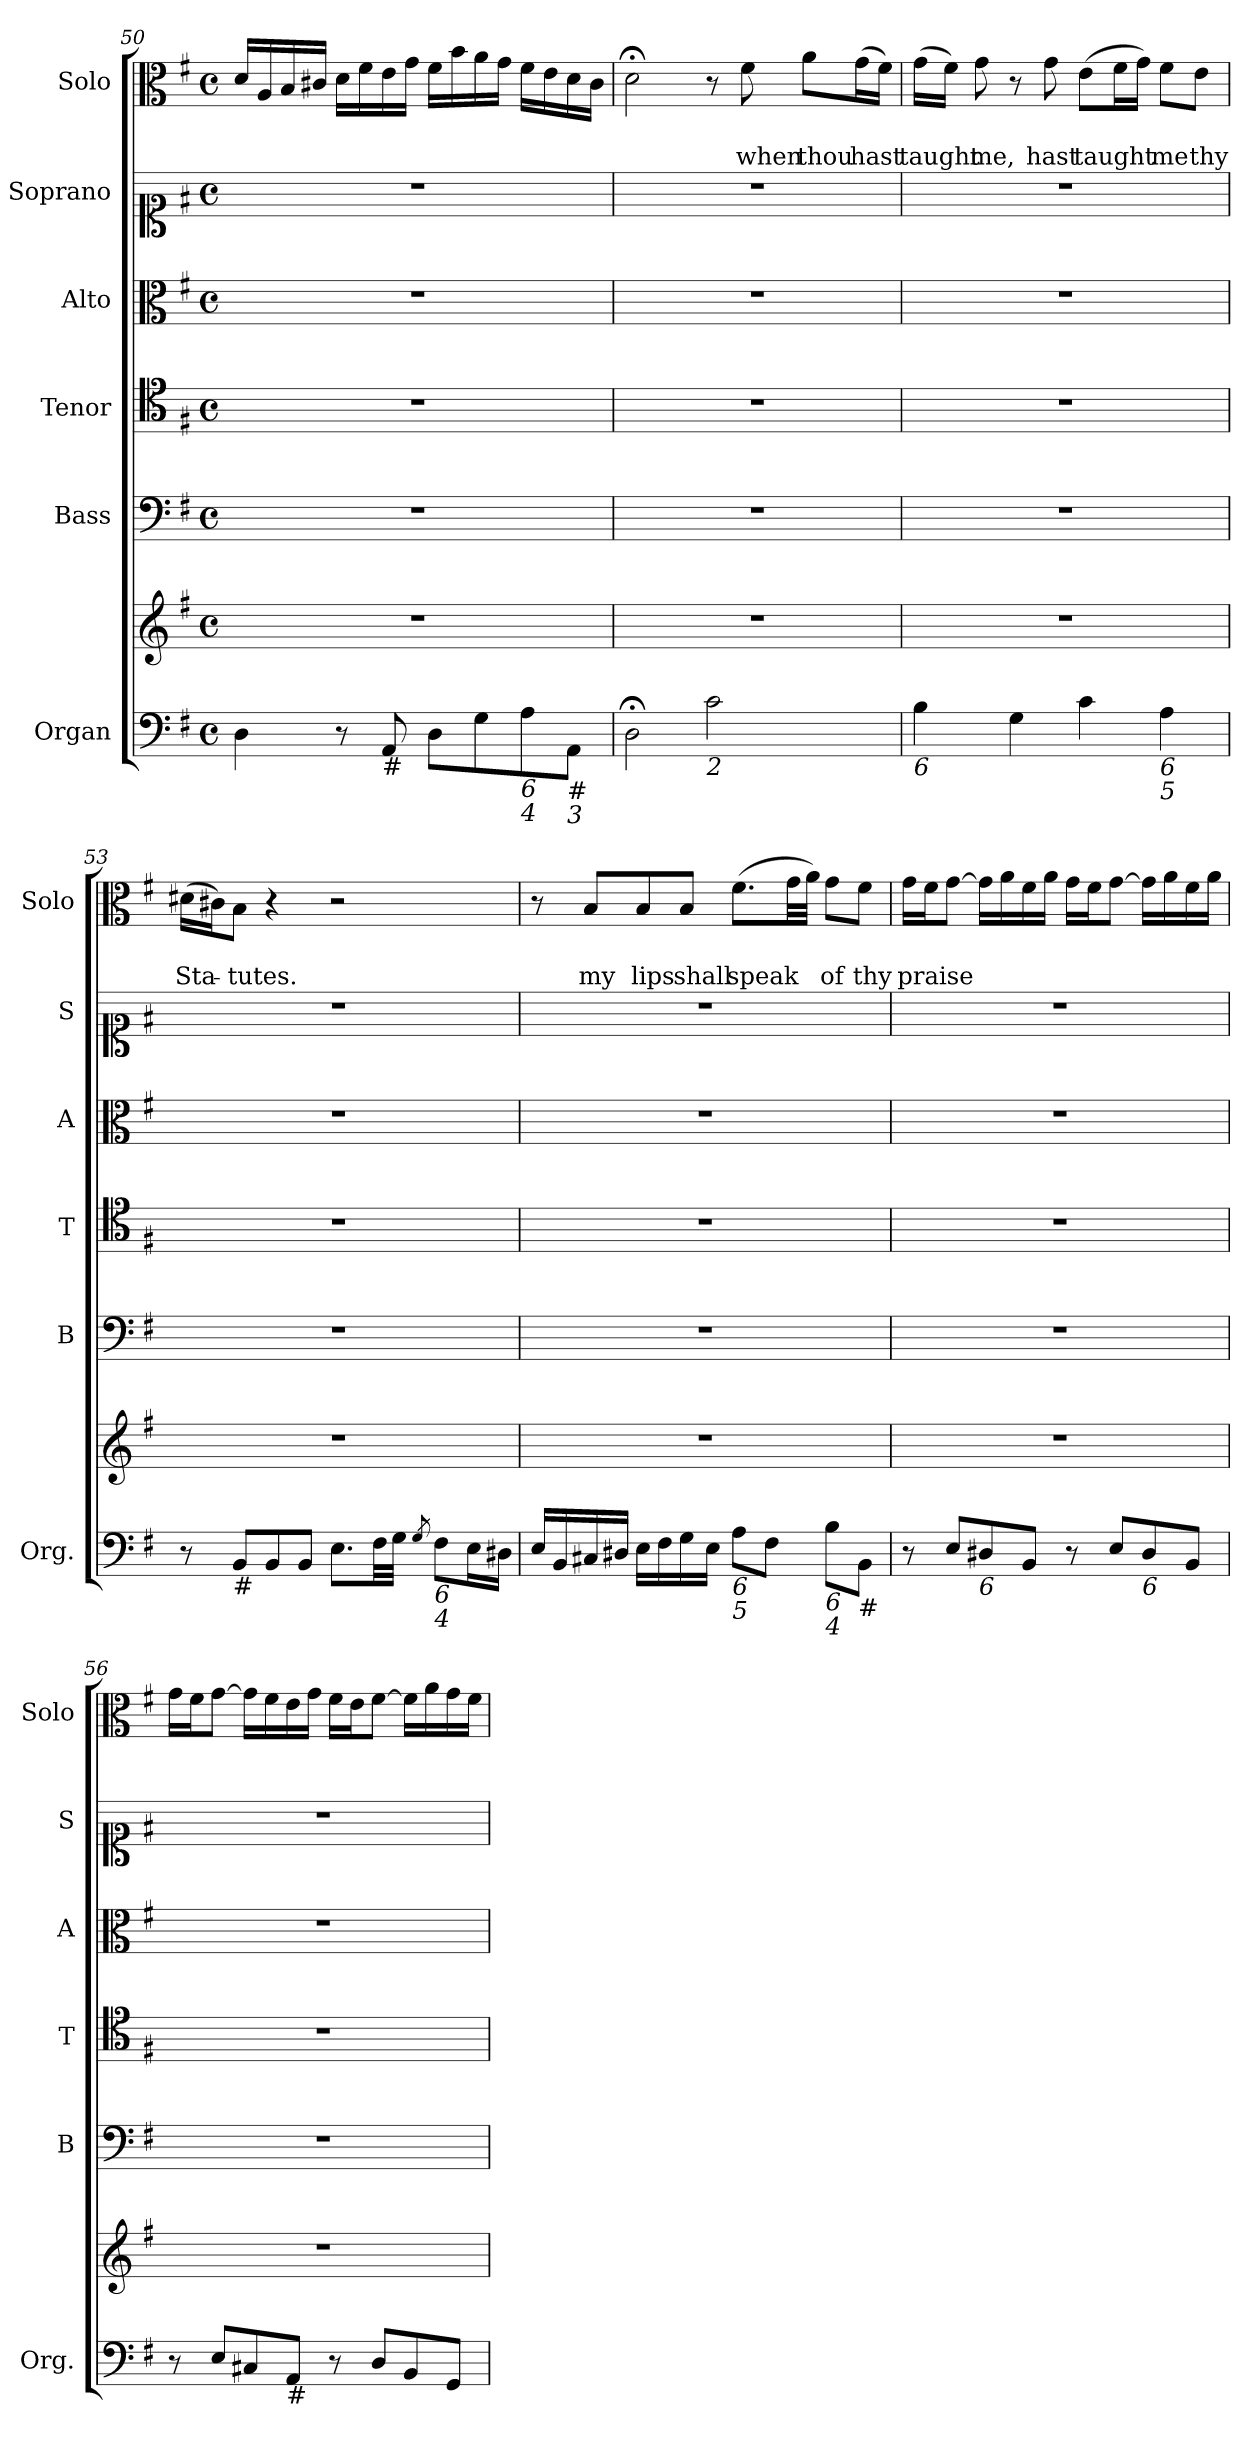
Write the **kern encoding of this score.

**kern	**kern	**kern	**kern	**kern	**kern	**kern	**text	**text
*part6	*part6	*part5	*part4	*part3	*part2	*part1	*part1	*part1
*staff7	*staff6	*staff5	*staff4	*staff3	*staff2	*staff1	*staff1	*staff1
*I"Organ	*	*I"Bass	*I"Tenor	*I"Alto	*I"Soprano	*I"Solo	*	*
*I'Org.	*	*I'B	*I'T	*I'A	*I'S	*I'Solo	*	*
!!LO:PB:g=z
*clefF4	*clefG2	*clefF4	*clefC4	*clefC3	*clefC1	*clefC3	*	*
*k[f#]	*k[f#]	*k[f#]	*k[f#]	*k[f#]	*k[f#]	*k[f#]	*	*
*e:	*e:	*e:	*e:	*e:	*e:	*e:	*	*
*M4/4	*M4/4	*M4/4	*M4/4	*M4/4	*M4/4	*M4/4	*	*
*met(c)	*met(c)	*met(c)	*met(c)	*met(c)	*met(c)	*met(c)	*	*
=50	=50	=50	=50	=50	=50	=50	=50	=50
4D\	1r	1r	1r	1r	1r	16d/LL	.	.
.	.	.	.	.	.	16A/	.	.
.	.	.	.	.	.	16B/	.	.
.	.	.	.	.	.	16c#X/JJ	.	.
8r	.	.	.	.	.	16d\LL	.	.
.	.	.	.	.	.	16f#\	.	.
!LO:TX:b:i:t=#	!	!	!	!	!	!	!	!
8AA/	.	.	.	.	.	16e\	.	.
.	.	.	.	.	.	16g\JJ	.	.
8D\L	.	.	.	.	.	16f#\LL	.	.
.	.	.	.	.	.	16b\	.	.
8G\	.	.	.	.	.	16a\	.	.
.	.	.	.	.	.	16g\JJ	.	.
!LO:TX:b:i:t=6	!	!	!	!	!	!	!	!
!LO:TX:b:i:t=4	!	!	!	!	!	!	!	!
8A\	.	.	.	.	.	16f#\LL	.	.
.	.	.	.	.	.	16e\	.	.
!LO:TX:b:i:t=#	!	!	!	!	!	!	!	!
!LO:TX:b:i:t=3	!	!	!	!	!	!	!	!
8AA\J	.	.	.	.	.	16d\	.	.
.	.	.	.	.	.	16c#\JJ	.	.
=51	=51	=51	=51	=51	=51	=51	=51	=51
2D;<\	1r	1r	1r	1r	1r	2d;<\	.	.
!LO:TX:b:i:t=2	!	!	!	!	!	!	!	!
2c\	.	.	.	.	.	8r	.	.
!	!	!	!	!	!	!	!	!LO:LY:b
.	.	.	.	.	.	8f#\	.	when
!	!	!	!	!	!	!	!	!LO:LY:b
.	.	.	.	.	.	8a\L	.	thou
!	!	!	!	!	!	!	!	!LO:LY:b
.	.	.	.	.	.	(>16g\L	.	hast
.	.	.	.	.	.	16f#\JJ)	.	.
=52	=52	=52	=52	=52	=52	=52	=52	=52
!LO:TX:b:i:t=6	!	!	!	!	!	!	!	!
!	!	!	!	!	!	!	!	!LO:LY:b
4B\	1r	1r	1r	1r	1r	(>16g\LL	.	taught
.	.	.	.	.	.	16f#\JJ)	.	.
!	!	!	!	!	!	!	!	!LO:LY:b
.	.	.	.	.	.	8g\	.	me,
4G\	.	.	.	.	.	8r	.	.
!	!	!	!	!	!	!	!	!LO:LY:b
.	.	.	.	.	.	8g\	.	hast
!	!	!	!	!	!	!	!	!LO:LY:b
4c\	.	.	.	.	.	(>8e\L	.	taught
.	.	.	.	.	.	16f#\L	.	.
.	.	.	.	.	.	16g\JJ)	.	.
!LO:TX:b:i:t=6	!	!	!	!	!	!	!	!
!LO:TX:b:i:t=5	!	!	!	!	!	!	!	!
!	!	!	!	!	!	!	!	!LO:LY:b
4A\	.	.	.	.	.	8f#\L	.	me
!	!	!	!	!	!	!	!	!LO:LY:b
.	.	.	.	.	.	8e\J	.	thy
=53	=53	=53	=53	=53	=53	=53	=53	=53
!	!	!	!	!	!	!	!	!LO:LY:b
8r	1r	1r	1r	1r	1r	(>16d#X\LL	.	Sta-
.	.	.	.	.	.	16c#X\J)	.	.
!LO:TX:b:i:t=#	!	!	!	!	!	!	!	!
!	!	!	!	!	!	!	!	!LO:LY:b
8BB/L	.	.	.	.	.	8B\J	.	-tutes.
8BB/	.	.	.	.	.	4r	.	.
8BB/J	.	.	.	.	.	.	.	.
8.E\L	.	.	.	.	.	2r	.	.
32F#\LL	.	.	.	.	.	.	.	.
32G\JJJ	.	.	.	.	.	.	.	.
8qG/	.	.	.	.	.	.	.	.
!LO:TX:b:i:t=6	!	!	!	!	!	!	!	!
!LO:TX:b:i:t=4	!	!	!	!	!	!	!	!
8F#\L	.	.	.	.	.	.	.	.
16E\L	.	.	.	.	.	.	.	.
16D#X\JJ	.	.	.	.	.	.	.	.
!!LO:LB:g=z
=54	=54	=54	=54	=54	=54	=54	=54	=54
16E/LL	1r	1r	1r	1r	1r	8r	.	.
16BB/	.	.	.	.	.	.	.	.
!	!	!	!	!	!	!	!	!LO:LY:b
16C#X/	.	.	.	.	.	8B/L	.	my
16D#X/JJ	.	.	.	.	.	.	.	.
!	!	!	!	!	!	!	!	!LO:LY:b
16E\LL	.	.	.	.	.	8B/	.	lips
16F#\	.	.	.	.	.	.	.	.
!	!	!	!	!	!	!	!	!LO:LY:b
16G\	.	.	.	.	.	8B/J	.	shall
16E\JJ	.	.	.	.	.	.	.	.
!LO:TX:b:i:t=6	!	!	!	!	!	!	!	!
!LO:TX:b:i:t=5	!	!	!	!	!	!	!	!
!	!	!	!	!	!	!	!	!LO:LY:b
8A\L	.	.	.	.	.	(>8.f#\L	.	speak
8F#\J	.	.	.	.	.	.	.	.
.	.	.	.	.	.	32g\LL	.	.
.	.	.	.	.	.	32a\JJJ)	.	.
!LO:TX:b:i:t=6	!	!	!	!	!	!	!	!
!LO:TX:b:i:t=4	!	!	!	!	!	!	!	!
!	!	!	!	!	!	!	!	!LO:LY:b
8B\L	.	.	.	.	.	8g\L	.	of
!LO:TX:b:i:t=#	!	!	!	!	!	!	!	!
!	!	!	!	!	!	!	!	!LO:LY:b
8BB\J	.	.	.	.	.	8f#\J	.	thy
=55	=55	=55	=55	=55	=55	=55	=55	=55
!	!	!	!	!	!	!	!	!LO:LY:b
8r	1r	1r	1r	1r	1r	16g\LL	.	praise
.	.	.	.	.	.	16f#\J	.	.
8E/L	.	.	.	.	.	[8g\J	.	.
!LO:TX:b:i:t=6	!	!	!	!	!	!	!	!
8D#X/	.	.	.	.	.	16g\LL]	.	.
.	.	.	.	.	.	16a\	.	.
8BB/J	.	.	.	.	.	16f#\	.	.
.	.	.	.	.	.	16a\JJ	.	.
8r	.	.	.	.	.	16g\LL	.	.
.	.	.	.	.	.	16f#\J	.	.
8E/L	.	.	.	.	.	[8g\J	.	.
!LO:TX:b:i:t=6	!	!	!	!	!	!	!	!
8D#/	.	.	.	.	.	16g\LL]	.	.
.	.	.	.	.	.	16a\	.	.
8BB/J	.	.	.	.	.	16f#\	.	.
.	.	.	.	.	.	16a\JJ	.	.
=56	=56	=56	=56	=56	=56	=56	=56	=56
8r	1r	1r	1r	1r	1r	16g\LL	.	.
.	.	.	.	.	.	16f#\J	.	.
8E/L	.	.	.	.	.	[8g\J	.	.
8C#X/	.	.	.	.	.	16g\LL]	.	.
.	.	.	.	.	.	16f#\	.	.
!LO:TX:b:i:t=#	!	!	!	!	!	!	!	!
8AA/J	.	.	.	.	.	16e\	.	.
.	.	.	.	.	.	16g\JJ	.	.
8r	.	.	.	.	.	16f#\LL	.	.
.	.	.	.	.	.	16e\J	.	.
8D/L	.	.	.	.	.	[8f#\J	.	.
8BB/	.	.	.	.	.	16f#\LL]	.	.
.	.	.	.	.	.	16a\	.	.
8GG/J	.	.	.	.	.	16g\	.	.
.	.	.	.	.	.	16f#\JJ	.	.
=	=	=	=	=	=	=	=	=
*-	*-	*-	*-	*-	*-	*-	*-	*-
